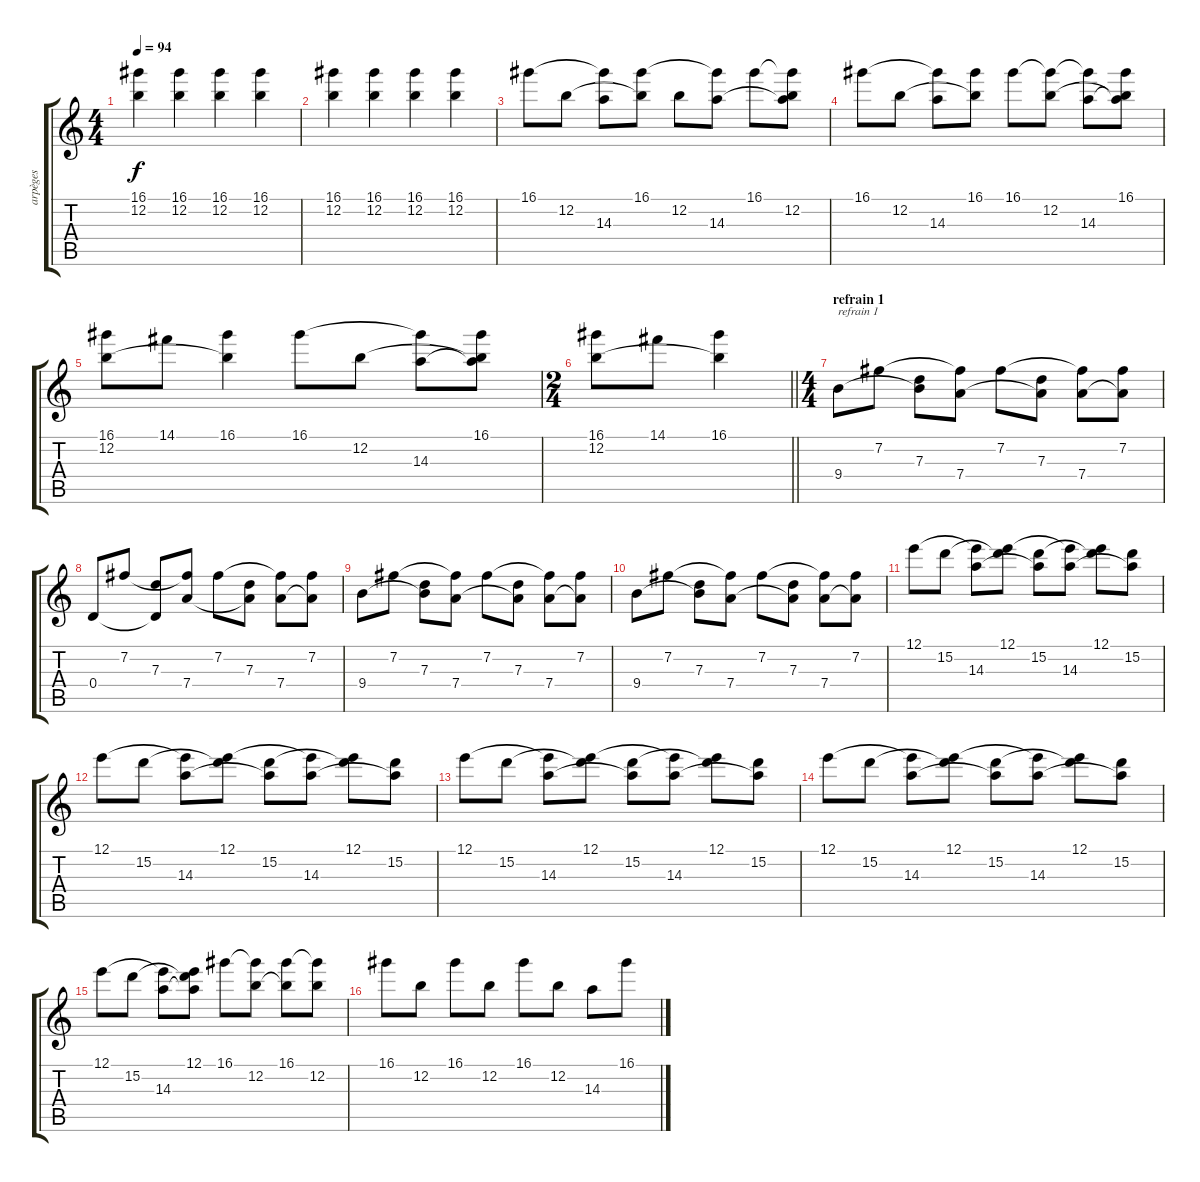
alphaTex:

\track ("arpèges" "arpèges") {instrument electricguitarclean}
\staff {score tabs}
\tuning (E4 B3 G3 D3 A2 E2) {hide}
\ts (4 4)
\tempo 94
\clef g2
\ks c
(16.1 12.2).4{dy f} (16.1 12.2).4 (16.1 12.2).4 (16.1 12.2).4 |
(16.1 12.2).4 (16.1 12.2).4 (16.1 12.2).4 (16.1 12.2).4 |
16.1.8 12.2.8 (16.1{t} 14.3).8 (16.1 12.2{t}).8 12.2.8 (16.1{t} 14.3).8 16.1.8 (16.1{t} 12.2 14.3{t}).8 |
16.1.8 12.2.8 (16.1{t} 14.3).8 (16.1 12.2{t}).8 16.1.8 (16.1{t} 12.2).8 (16.1{t} 14.3).8 (16.1 12.2{t} 14.3{t}).8 |
(16.1 12.2).8 14.1.8 (16.1 12.2{t}).4 16.1.8 12.2.8 (16.1{t} 14.3).8 (16.1 12.2{t} 14.3{t}).8 |
\ts (2 4)
\barLineRight lightlight
(16.1 12.2).8 14.1.8 (16.1 12.2{t}).4 |
\ts (4 4)
\section ("" "refrain 1")
9.4.8{txt "refrain 1"} 7.2.8 (7.3 9.4{t}).8 (7.2{t} 7.4).8 7.2.8 (7.3 7.4{t}).8 (7.2{t} 7.4).8 (7.2 7.4{t}).8 |
0.4.8 7.2.8 (7.3 0.4{t}).8 (7.2{t} 7.4).8 7.2.8 (7.3 7.4{t}).8 (7.2{t} 7.4).8 (7.2 7.4{t}).8 |
9.4.8 7.2.8 (7.3 9.4{t}).8 (7.2{t} 7.4).8 7.2.8 (7.3 7.4{t}).8 (7.2{t} 7.4).8 (7.2 7.4{t}).8 |
9.4.8 7.2.8 (7.3 9.4{t}).8 (7.2{t} 7.4).8 7.2.8 (7.3 7.4{t}).8 (7.2{t} 7.4).8 (7.2 7.4{t}).8 |
12.1.8 15.2.8 (12.1{t} 14.3).8 (12.1 15.2{t}).8 (15.2 14.3{t}).8 (12.1{t} 14.3).8 (12.1 15.2{t}).8 (15.2 14.3{t}).8 |
12.1.8 15.2.8 (12.1{t} 14.3).8 (12.1 15.2{t}).8 (15.2 14.3{t}).8 (12.1{t} 14.3).8 (12.1 15.2{t}).8 (15.2 14.3{t}).8 |
12.1.8 15.2.8 (12.1{t} 14.3).8 (12.1 15.2{t}).8 (15.2 14.3{t}).8 (12.1{t} 14.3).8 (12.1 15.2{t}).8 (15.2 14.3{t}).8 |
12.1.8 15.2.8 (12.1{t} 14.3).8 (12.1 15.2{t}).8 (15.2 14.3{t}).8 (12.1{t} 14.3).8 (12.1 15.2{t}).8 (15.2 14.3{t}).8 |
12.1.8 15.2.8 (12.1{t} 14.3).8 (12.1 15.2{t} 14.3{t}).8 16.1.8 (16.1{t} 12.2).8 (16.1 12.2{t}).8 (16.1{t} 12.2).8 |
16.1.8 12.2.8 16.1.8 12.2.8 16.1.8 12.2.8 14.3.8 16.1.8
